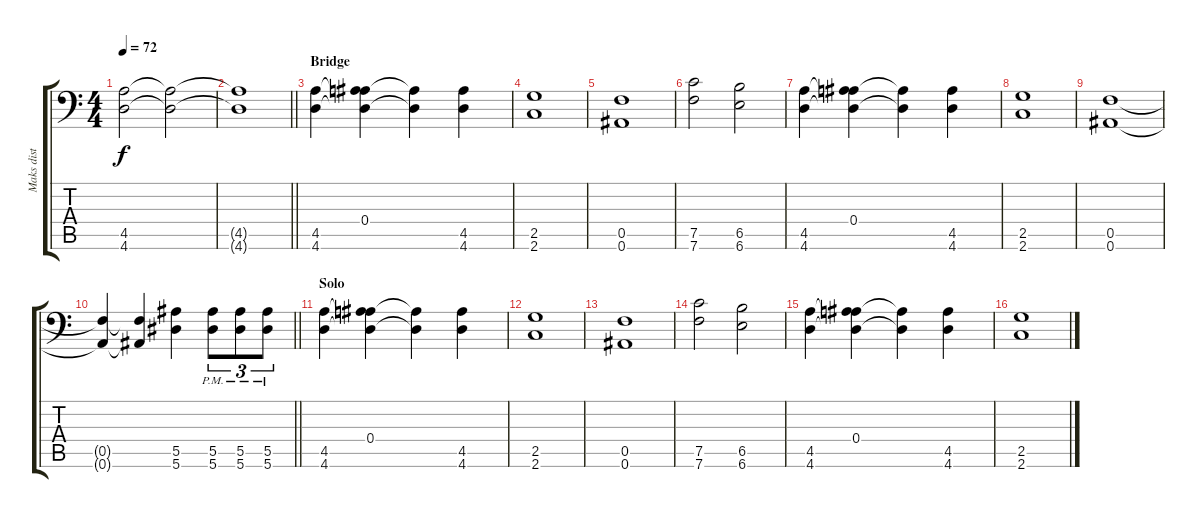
\track ("Maks dist" "Maks dist") {instrument distortionguitar}
\staff {score tabs}
\tuning (C4 G3 Eb3 Bb2 F2 Bb1) {hide}
\ts (4 4)
\tempo 72
\clef f4
\ks c
(4.5 4.6).2{dy f} (4.5{t} 4.6{t}).2 |
\barLineRight lightlight
(4.5{t} 4.6{t}).1 |
\section ("" "Bridge")
(4.5 4.6).4 (0.4 4.5{t} 4.6{t}).4 (4.5{t} 4.6{t}).4 (4.5 4.6).4 |
(2.5 2.6).1 |
(0.5 0.6).1 |
(7.5 7.6).2 (6.5 6.6).2 |
(4.5 4.6).4 (0.4 4.5{t} 4.6{t}).4 (4.5{t} 4.6{t}).4 (4.5 4.6).4 |
(2.5 2.6).1 |
(0.5 0.6).1 |
\barLineRight lightlight
(0.5{t} 0.6{t}).4 (0.5{t} 0.6{t}).4 (5.5 5.6).4 (5.5{pm} 5.6{pm}).8{tu (3 2)} (5.5{pm} 5.6{pm}).8{tu (3 2)} (5.5{pm} 5.6{pm}).8{tu (3 2)} |
\section ("" "Solo")
(4.5 4.6).4 (0.4 4.5{t} 4.6{t}).4 (4.5{t} 4.6{t}).4 (4.5 4.6).4 |
(2.5 2.6).1 |
(0.5 0.6).1 |
(7.5 7.6).2 (6.5 6.6).2 |
(4.5 4.6).4 (0.4 4.5{t} 4.6{t}).4 (4.5{t} 4.6{t}).4 (4.5 4.6).4 |
(2.5 2.6).1
